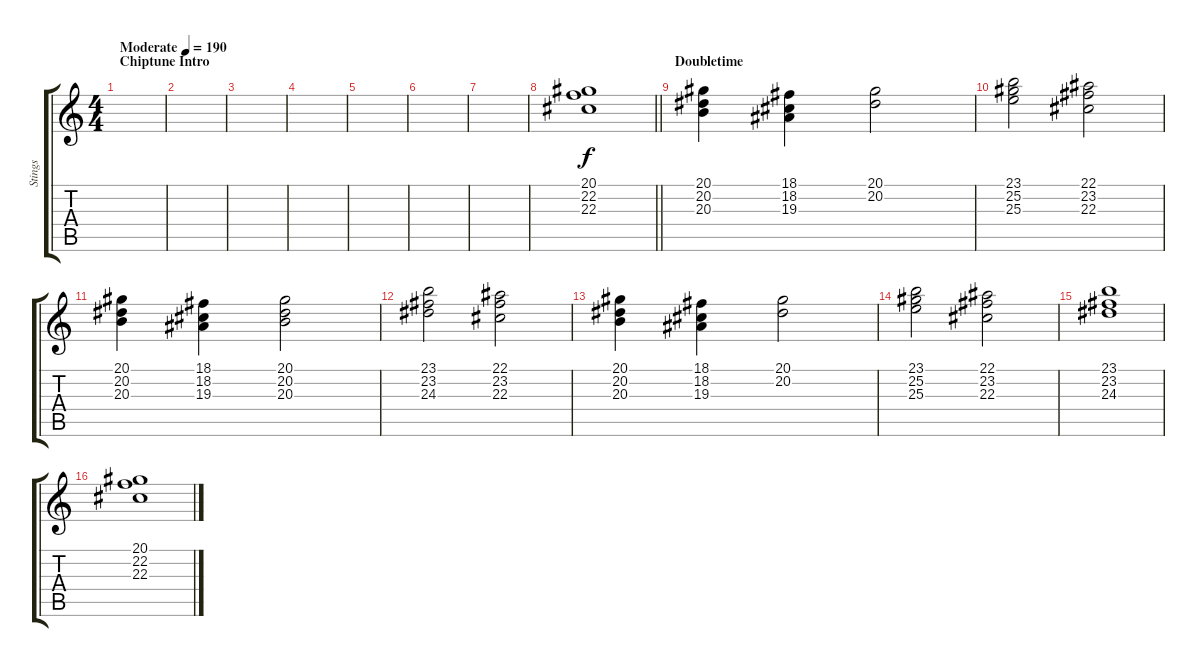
\track ("Stings" "Stings") {instrument stringensemble1}
\staff {score tabs}
\tuning (C4 G3 Eb3 Bb2 F2 C2) {hide}
\ts (4 4)
\section ("" "Chiptune Intro")
\tempo (190 "Moderate")
\clef g2
\ks c
|
|
|
|
|
|
|
\barLineRight lightlight
(20.1 22.2 22.3).1 |
\section ("" "Doubletime")
(20.1 20.2 20.3).4 (18.1 18.2 19.3).4 (20.1 20.2).2 |
(23.1 25.2 25.3).2 (22.1 23.2 22.3).2 |
(20.1 20.2 20.3).4 (18.1 18.2 19.3).4 (20.1 20.2 20.3).2 |
(23.1 23.2 24.3).2 (22.1 23.2 22.3).2 |
(20.1 20.2 20.3).4 (18.1 18.2 19.3).4 (20.1 20.2).2 |
(23.1 25.2 25.3).2 (22.1 23.2 22.3).2 |
(23.1 23.2 24.3).1 |
(20.1 22.2 22.3).1
